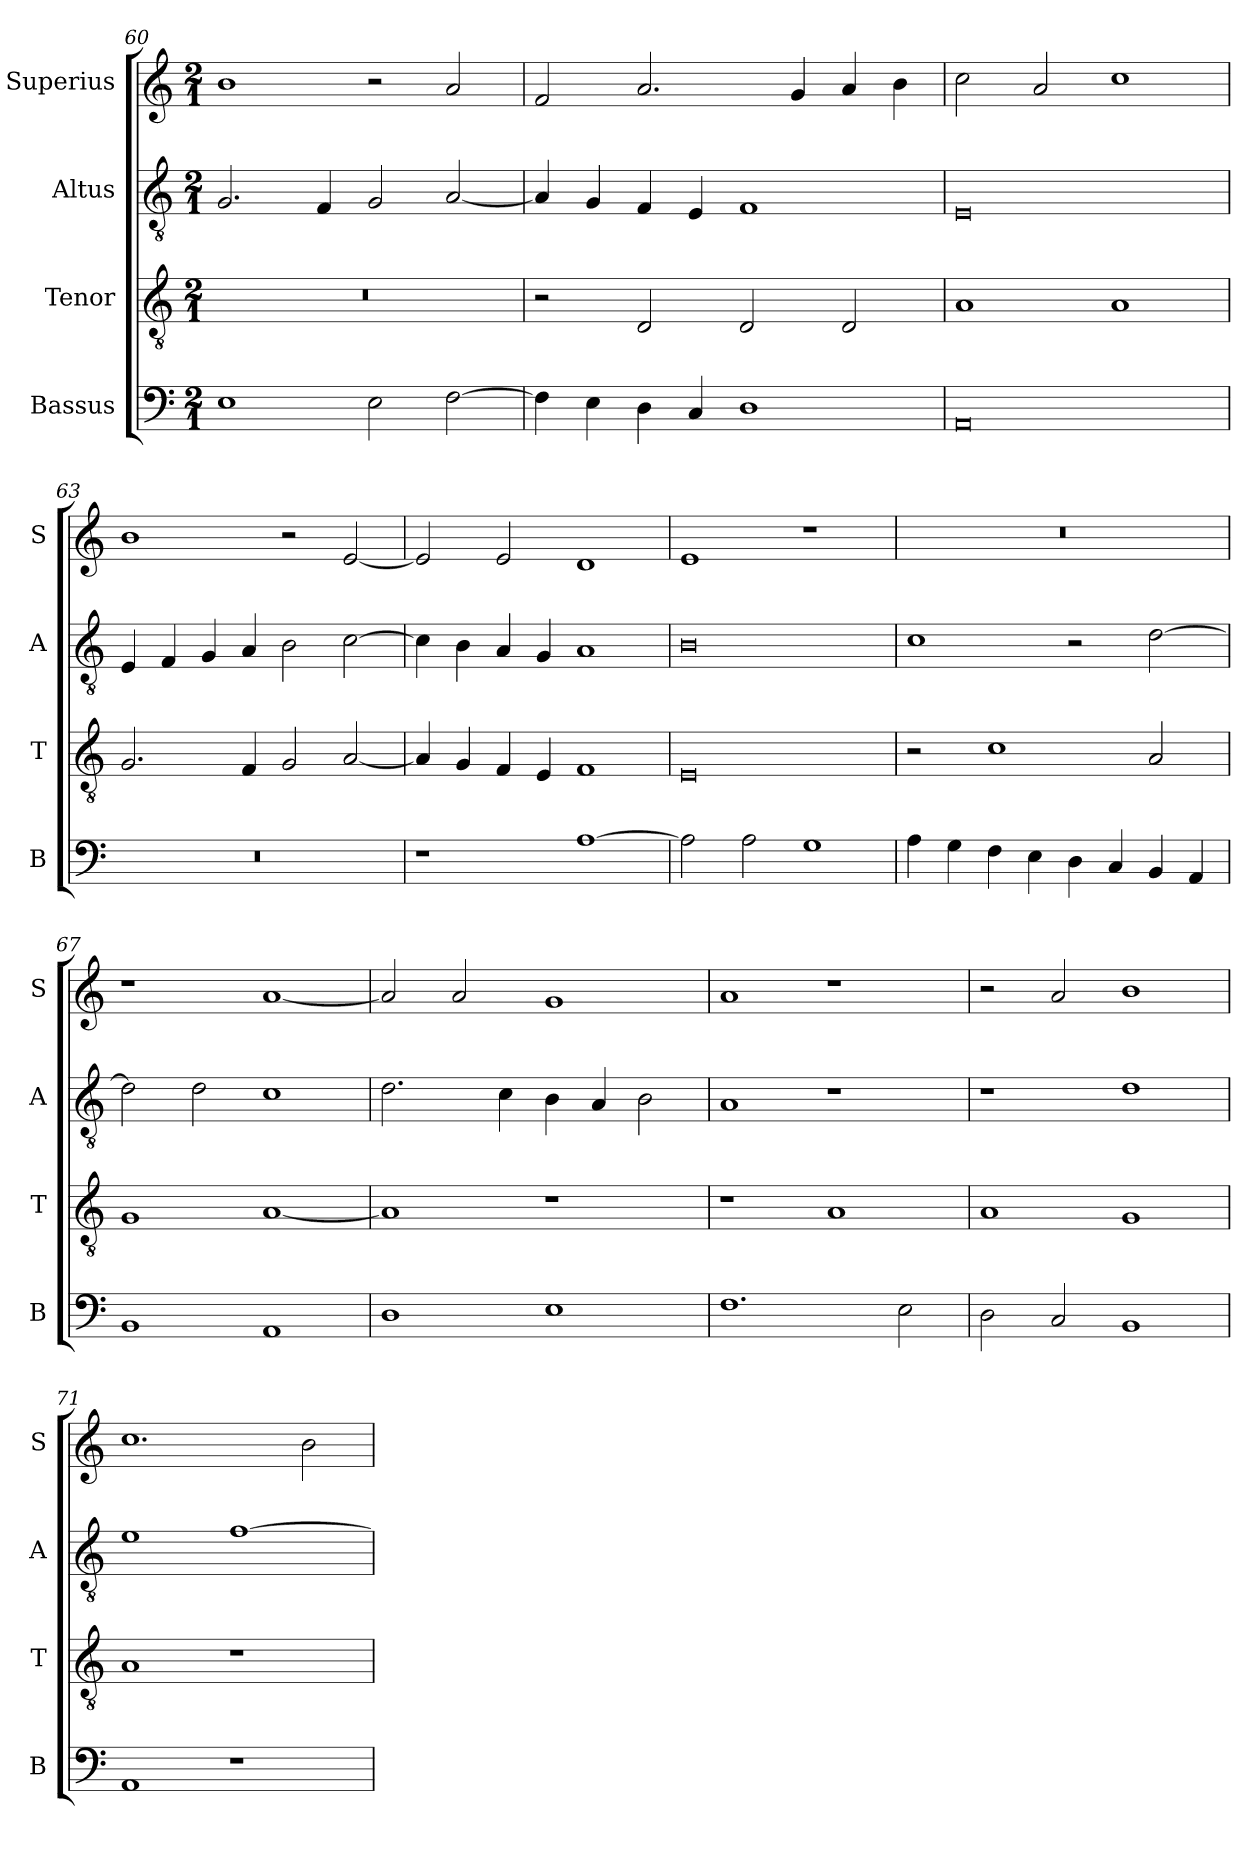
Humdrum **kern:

**kern	**kern	**kern	**kern
*part4	*part3	*part2	*part1
*staff4	*staff3	*staff2	*staff1
*I"Bassus	*I"Tenor	*I"Altus	*I"Superius
*I'B	*I'T	*I'A	*I'S
*clefF4	*clefGv2	*clefGv2	*clefG2
*k[]	*k[]	*k[]	*k[]
*C:	*C:	*C:	*C:
*M2/1	*M2/1	*M2/1	*M2/1
=60	=60	=60	=60
1E	0r	2.G	1b
.	.	4F	.
2E	.	2G	2r
[2F	.	[2A	2a
=61	=61	=61	=61
4F]	2r	4A]	2f
4E	.	4G	.
4D	2D	4F	2.a
4C	.	4E	.
1D	2D	1F	.
.	.	.	4g
.	2D	.	4a
.	.	.	4b
=62	=62	=62	=62
0AA	1A	0E	2cc
.	.	.	2a
.	1A	.	1cc
=63	=63	=63	=63
0r	2.G	4E	1b
.	.	4F	.
.	.	4G	.
.	4F	4A	.
.	2G	2B	2r
.	[2A	[2c	[2e
=64	=64	=64	=64
1r	4A]	4c]	2e]
.	4G	4B	.
.	4F	4A	2e
.	4E	4G	.
[1A	1F	1A	1d
=65	=65	=65	=65
2A]	0E	0B	1e
2A	.	.	.
1G	.	.	1r
=66	=66	=66	=66
4A	2r	1c	0r
4G	.	.	.
4F	1c	.	.
4E	.	.	.
4D	.	2r	.
4C	.	.	.
4BB	2A	[2d	.
4AA	.	.	.
=67	=67	=67	=67
1BB	1G	2d]	1r
.	.	2d	.
1AA	[1A	1c	[1a
=68	=68	=68	=68
1D	1A]	2.d	2a]
.	.	.	2a
.	.	4c	.
1E	1r	4B	1g
.	.	4A	.
.	.	2B	.
=69	=69	=69	=69
1.F	1r	1A	1a
.	1A	1r	1r
2E	.	.	.
=70	=70	=70	=70
2D	1A	1r	2r
2C	.	.	2a
1BB	1G	1d	1b
=71	=71	=71	=71
1AA	1A	1e	1.cc
1r	1r	[1f	.
.	.	.	2b
=	=	=	=
*-	*-	*-	*-
